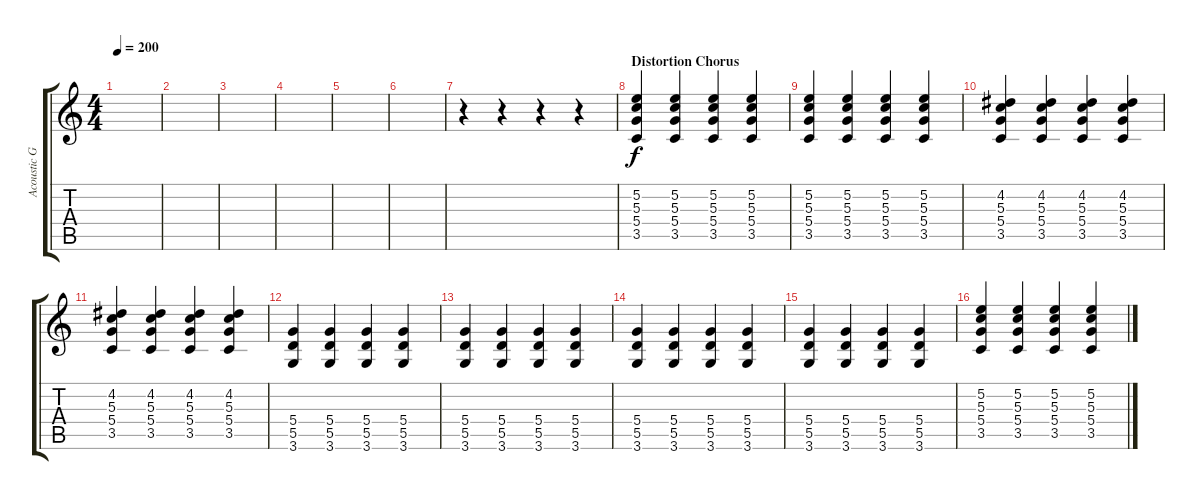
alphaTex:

\track ("Acoustic Guitar (Billie Joe)" "Acoustic G") {instrument acousticguitarsteel}
\staff {score tabs}
\tuning (E4 B3 G3 D3 A2 E2) {hide}
\ts (4 4)
\tempo 200
\clef g2
\ks c
|
|
|
|
|
|
r.4 r.4 r.4 r.4 |
\section ("" "Distortion Chorus")
(5.2 5.3 5.4 3.5).4 (5.2 5.3 5.4 3.5).4 (5.2 5.3 5.4 3.5).4 (5.2 5.3 5.4 3.5).4 |
(5.2 5.3 5.4 3.5).4 (5.2 5.3 5.4 3.5).4 (5.2 5.3 5.4 3.5).4 (5.2 5.3 5.4 3.5).4 |
(4.2 5.3 5.4 3.5).4 (4.2 5.3 5.4 3.5).4 (4.2 5.3 5.4 3.5).4 (4.2 5.3 5.4 3.5).4 |
(4.2 5.3 5.4 3.5).4 (4.2 5.3 5.4 3.5).4 (4.2 5.3 5.4 3.5).4 (4.2 5.3 5.4 3.5).4 |
(5.4 5.5 3.6).4 (5.4 5.5 3.6).4 (5.4 5.5 3.6).4 (5.4 5.5 3.6).4 |
(5.4 5.5 3.6).4 (5.4 5.5 3.6).4 (5.4 5.5 3.6).4 (5.4 5.5 3.6).4 |
(5.4 5.5 3.6).4 (5.4 5.5 3.6).4 (5.4 5.5 3.6).4 (5.4 5.5 3.6).4 |
(5.4 5.5 3.6).4 (5.4 5.5 3.6).4 (5.4 5.5 3.6).4 (5.4 5.5 3.6).4 |
(5.2 5.3 5.4 3.5).4 (5.2 5.3 5.4 3.5).4 (5.2 5.3 5.4 3.5).4 (5.2 5.3 5.4 3.5).4
